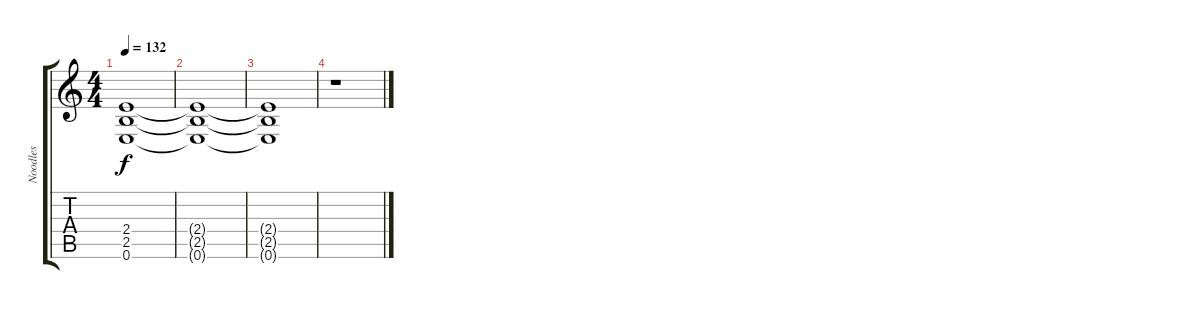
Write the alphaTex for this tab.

\track ("Noodles" "Noodles") {instrument electricguitarclean}
\staff {score tabs}
\tuning (E4 B3 G3 D3 A2 E2) {hide}
\ts (4 4)
\tempo 132
\clef g2
\ks c
(2.4{t} 2.5{t} 0.6{t}).1{dy f} |
(2.4{t} 2.5{t} 0.6{t}).1 |
(2.4{t} 2.5{t} 0.6{t}).1 |
r.1
